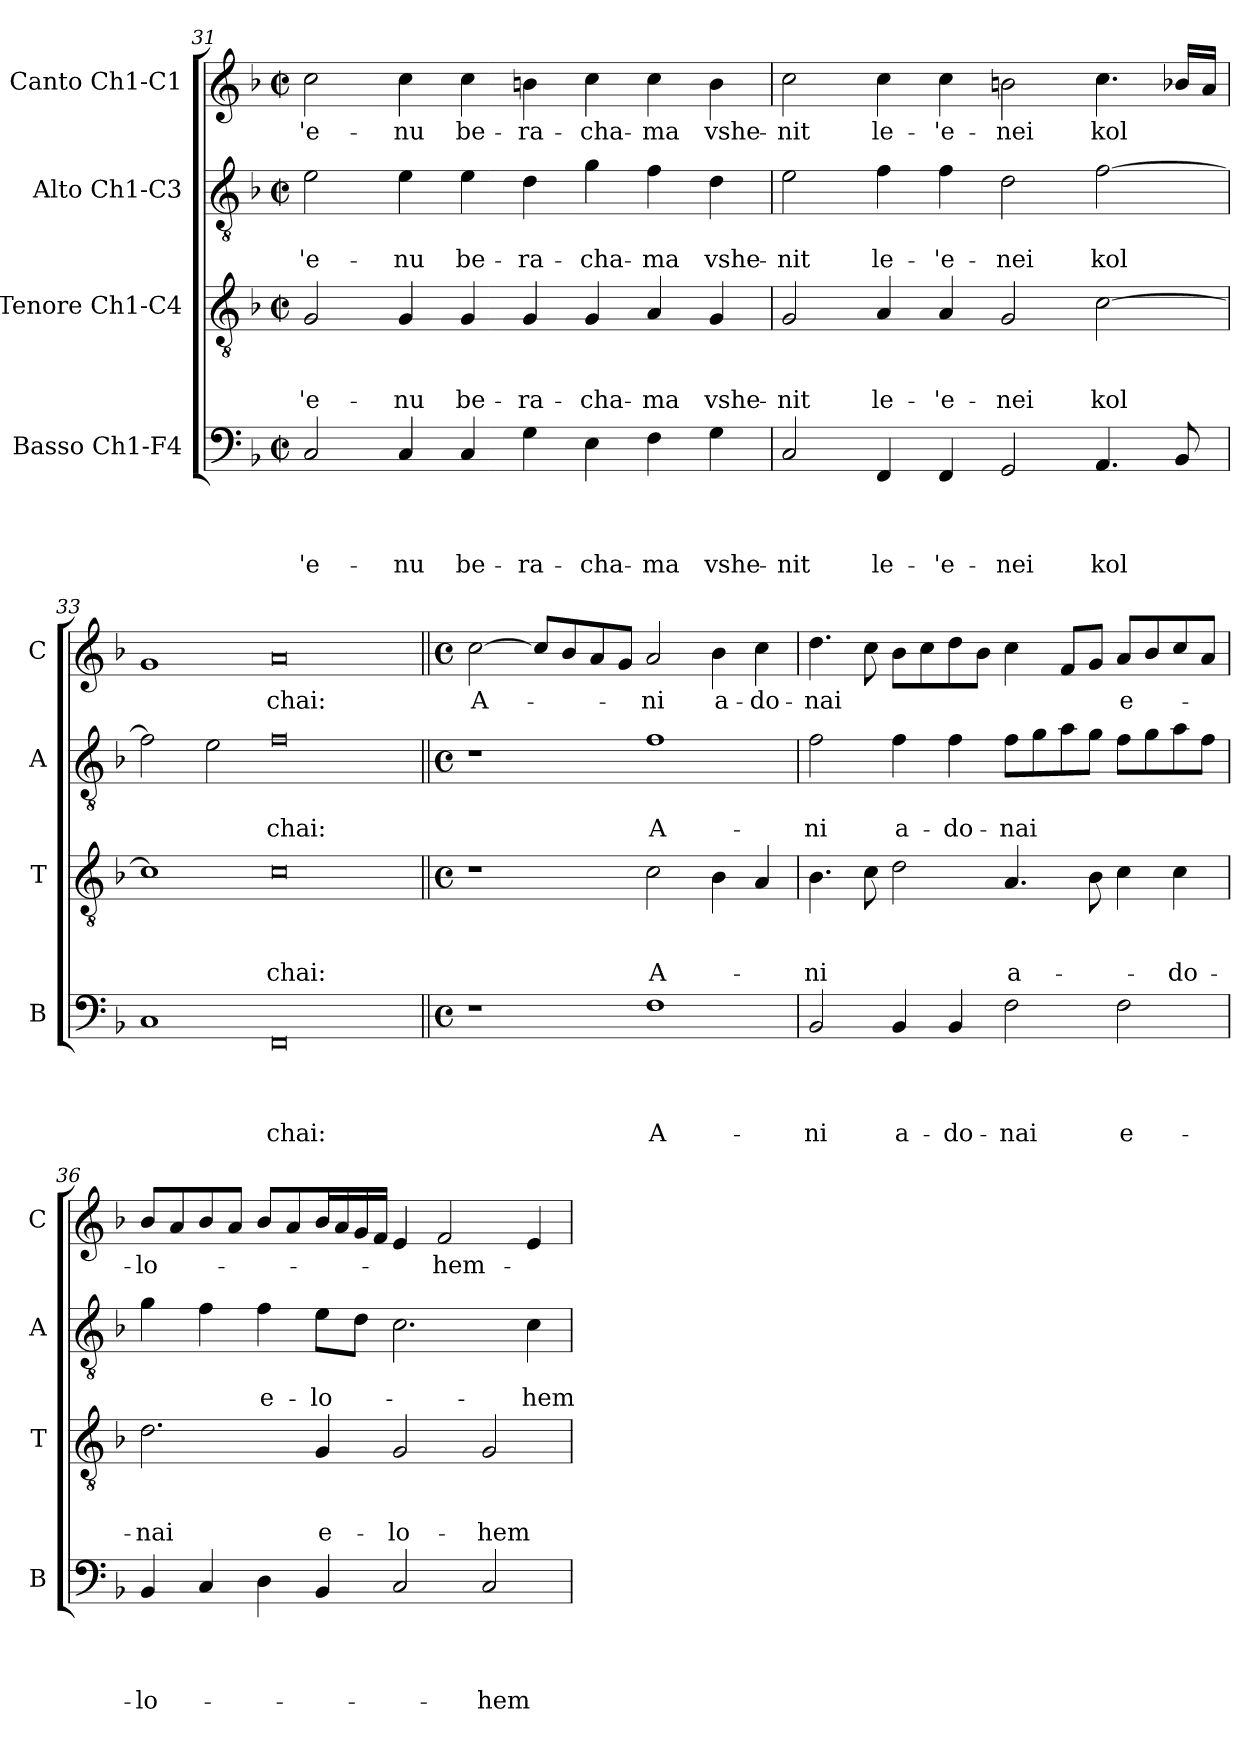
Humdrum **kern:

**kern	**text	**text	**text	**text	**kern	**text	**text	**text	**kern	**text	**text	**kern	**text
*part4	*part4	*part4	*part4	*part4	*part3	*part3	*part3	*part3	*part2	*part2	*part2	*part1	*part1
*staff4	*staff4	*staff4	*staff4	*staff4	*staff3	*staff3	*staff3	*staff3	*staff2	*staff2	*staff2	*staff1	*staff1
*I"Basso Ch1-F4	*	*	*	*	*I"Tenore Ch1-C4	*	*	*	*I"Alto Ch1-C3	*	*	*I"Canto Ch1-C1	*
*I'B	*	*	*	*	*I'T	*	*	*	*I'A	*	*	*I'C	*
*clefF4	*	*	*	*	*clefGv2	*	*	*	*clefGv2	*	*	*clefG2	*
*k[b-]	*	*	*	*	*k[b-]	*	*	*	*k[b-]	*	*	*k[b-]	*
*F:	*	*	*	*	*F:	*	*	*	*F:	*	*	*F:	*
*M2/2	*	*	*	*	*M2/2	*	*	*	*M2/2	*	*	*M2/2	*
*met(c|)	*	*	*	*	*met(c|)	*	*	*	*met(c|)	*	*	*met(c|)	*
=31	=31	=31	=31	=31	=31	=31	=31	=31	=31	=31	=31	=31	=31
!	!	!	!	!LO:LY:b	!	!	!	!LO:LY:b	!	!	!LO:LY:b	!	!LO:LY:b
2C/	.	.	.	-'e-	2G/	.	.	-'e-	2e\	.	-'e-	2cc\	-'e-
!	!	!	!	!LO:LY:b	!	!	!	!LO:LY:b	!	!	!LO:LY:b	!	!LO:LY:b
4C/	.	.	.	-nu	4G/	.	.	-nu	4e\	.	-nu	4cc\	-nu
!	!	!	!	!LO:LY:b	!	!	!	!LO:LY:b	!	!	!LO:LY:b	!	!LO:LY:b
4C/	.	.	.	be-	4G/	.	.	be-	4e\	.	be-	4cc\	be-
!	!	!	!	!LO:LY:b	!	!	!	!LO:LY:b	!	!	!LO:LY:b	!	!LO:LY:b
4G\	.	.	.	-ra-	4G/	.	.	-ra-	4d\	.	-ra-	4bn\	-ra-
!	!	!	!	!LO:LY:b	!	!	!	!LO:LY:b	!	!	!LO:LY:b	!	!LO:LY:b
4E\	.	.	.	-cha-	4G/	.	.	-cha-	4g\	.	-cha-	4cc\	-cha-
!	!	!	!	!LO:LY:b	!	!	!	!LO:LY:b	!	!	!LO:LY:b	!	!LO:LY:b
4F\	.	.	.	-ma	4A/	.	.	-ma	4f\	.	-ma	4cc\	-ma
!	!	!	!	!LO:LY:b	!	!	!	!LO:LY:b	!	!	!LO:LY:b	!	!LO:LY:b
4G\	.	.	.	vshe-	4G/	.	.	vshe-	4d\	.	vshe-	4b\	vshe-
=32	=32	=32	=32	=32	=32	=32	=32	=32	=32	=32	=32	=32	=32
!	!	!	!	!LO:LY:b	!	!	!	!LO:LY:b	!	!	!LO:LY:b	!	!LO:LY:b
2C/	.	.	.	-nit	2G/	.	.	-nit	2e\	.	-nit	2cc\	-nit
!	!	!	!	!LO:LY:b	!	!	!	!LO:LY:b	!	!	!LO:LY:b	!	!LO:LY:b
4FF/	.	.	.	le-	4A/	.	.	le-	4f\	.	le-	4cc\	le-
!	!	!	!	!LO:LY:b	!	!	!	!LO:LY:b	!	!	!LO:LY:b	!	!LO:LY:b
4FF/	.	.	.	-'e-	4A/	.	.	-'e-	4f\	.	-'e-	4cc\	-'e-
!	!	!	!	!LO:LY:b	!	!	!	!LO:LY:b	!	!	!LO:LY:b	!	!LO:LY:b
2GG/	.	.	.	-nei	2G/	.	.	-nei	2d\	.	-nei	2bn\	-nei
!	!	!	!	!LO:LY:b	!	!	!	!LO:LY:b	!	!	!LO:LY:b	!	!LO:LY:b
4.AA/	.	.	.	kol	[2c\	.	.	kol	[2f\	.	kol	4.cc\	kol
8BB-/	.	.	.	.	.	.	.	.	.	.	.	16b-X/LL	.
.	.	.	.	.	.	.	.	.	.	.	.	16a/JJ	.
!!LO:LB:g=z
=33	=33	=33	=33	=33	=33	=33	=33	=33	=33	=33	=33	=33	=33
1C	.	.	.	.	1c]	.	.	.	2f\]	.	.	1g	.
.	.	.	.	.	.	.	.	.	2e\	.	.	.	.
!	!	!	!	!LO:LY:b	!	!	!	!LO:LY:b	!	!	!LO:LY:b	!	!LO:LY:b
0FF	.	.	.	chai:	0c	.	.	chai:	0f	.	chai:	0a	chai:
=34||	=34||	=34||	=34||	=34||	=34||	=34||	=34||	=34||	=34||	=34||	=34||	=34||	=34||
*M4/4	*	*	*	*	*M4/4	*	*	*	*M4/4	*	*	*M4/4	*
*met(c)	*	*	*	*	*met(c)	*	*	*	*met(c)	*	*	*met(c)	*
!	!	!	!	!	!	!	!	!	!	!	!	!	!LO:LY:b
1r	.	.	.	.	1r	.	.	.	1r	.	.	[2cc\	A-
.	.	.	.	.	.	.	.	.	.	.	.	8cc/L]	.
.	.	.	.	.	.	.	.	.	.	.	.	8b-/	.
.	.	.	.	.	.	.	.	.	.	.	.	8a/	.
.	.	.	.	.	.	.	.	.	.	.	.	8g/J	.
!	!	!	!	!LO:LY:b	!	!	!	!LO:LY:b	!	!	!LO:LY:b	!	!LO:LY:b
1F	.	.	.	A-	2c\	.	.	A-	1f	.	A-	2a/	-ni
!	!	!	!	!	!	!	!	!	!	!	!	!	!LO:LY:b
.	.	.	.	.	4B-\	.	.	.	.	.	.	4b-\	a-
!	!	!	!	!	!	!	!	!	!	!	!	!	!LO:LY:b
.	.	.	.	.	4A/	.	.	.	.	.	.	4cc\	-do-
=35	=35	=35	=35	=35	=35	=35	=35	=35	=35	=35	=35	=35	=35
!	!	!	!	!LO:LY:b	!	!	!	!LO:LY:b	!	!	!LO:LY:b	!	!LO:LY:b
2BB-/	.	.	.	-ni	4.B-\	.	.	-ni	2f\	.	-ni	4.dd\	-nai
.	.	.	.	.	8c\	.	.	.	.	.	.	8cc\	.
!	!	!	!	!LO:LY:b	!	!	!	!	!	!	!LO:LY:b	!	!
4BB-/	.	.	.	a-	2d\	.	.	.	4f\	.	a-	8b-\L	.
.	.	.	.	.	.	.	.	.	.	.	.	8cc\	.
!	!	!	!	!LO:LY:b	!	!	!	!	!	!	!LO:LY:b	!	!
4BB-/	.	.	.	-do-	.	.	.	.	4f\	.	-do-	8dd\	.
.	.	.	.	.	.	.	.	.	.	.	.	8b-\J	.
!	!	!	!	!LO:LY:b	!	!	!	!LO:LY:b	!	!	!LO:LY:b	!	!
2F\	.	.	.	-nai	4.A/	.	.	a-	8f\L	.	-nai	4cc\	.
.	.	.	.	.	.	.	.	.	8g\	.	.	.	.
.	.	.	.	.	.	.	.	.	8a\	.	.	8f/L	.
.	.	.	.	.	8B-\	.	.	.	8g\J	.	.	8g/J	.
!	!	!	!	!LO:LY:b	!	!	!	!	!	!	!	!	!LO:LY:b
2F\	.	.	.	e-	4c\	.	.	.	8f\L	.	.	8a/L	e-
.	.	.	.	.	.	.	.	.	8g\	.	.	8b-/	.
!	!	!	!	!	!	!	!	!LO:LY:b	!	!	!	!	!
.	.	.	.	.	4c\	.	.	-do-	8a\	.	.	8cc/	.
.	.	.	.	.	.	.	.	.	8f\J	.	.	8a/J	.
!!LO:PB:g=z
=36	=36	=36	=36	=36	=36	=36	=36	=36	=36	=36	=36	=36	=36
!	!	!	!	!LO:LY:b	!	!	!	!LO:LY:b	!	!	!	!	!LO:LY:b
4BB-/	.	.	.	-lo-	2.d\	.	.	-nai	4g\	.	.	8b-/L	-lo-
.	.	.	.	.	.	.	.	.	.	.	.	8a/	.
4C/	.	.	.	.	.	.	.	.	4f\	.	.	8b-/	.
.	.	.	.	.	.	.	.	.	.	.	.	8a/J	.
!	!	!	!	!	!	!	!	!	!	!	!LO:LY:b	!	!
4D\	.	.	.	.	.	.	.	.	4f\	.	e-	8b-/L	.
.	.	.	.	.	.	.	.	.	.	.	.	8a/	.
!	!	!	!	!	!	!	!	!LO:LY:b	!	!	!LO:LY:b	!	!
4BB-/	.	.	.	.	4G/	.	.	e-	8e\L	.	-lo-	16b-/L	.
.	.	.	.	.	.	.	.	.	.	.	.	16a/	.
.	.	.	.	.	.	.	.	.	8d\J	.	.	16g/	.
.	.	.	.	.	.	.	.	.	.	.	.	16f/JJ	.
!	!	!	!	!	!	!	!	!LO:LY:b	!	!	!	!	!
2C/	.	.	.	.	2G/	.	.	-lo-	2.c\	.	.	4e/	.
!	!	!	!	!	!	!	!	!	!	!	!	!	!LO:LY:b
.	.	.	.	.	.	.	.	.	.	.	.	2f/	-hem-
!	!	!	!	!LO:LY:b	!	!	!	!LO:LY:b	!	!	!	!	!
2C/	.	.	.	-hem-	2G/	.	.	-hem-	.	.	.	.	.
!	!	!	!	!	!	!	!	!	!	!	!LO:LY:b	!	!
.	.	.	.	.	.	.	.	.	4c\	.	-hem-	4e/	.
=	=	=	=	=	=	=	=	=	=	=	=	=	=
*-	*-	*-	*-	*-	*-	*-	*-	*-	*-	*-	*-	*-	*-
